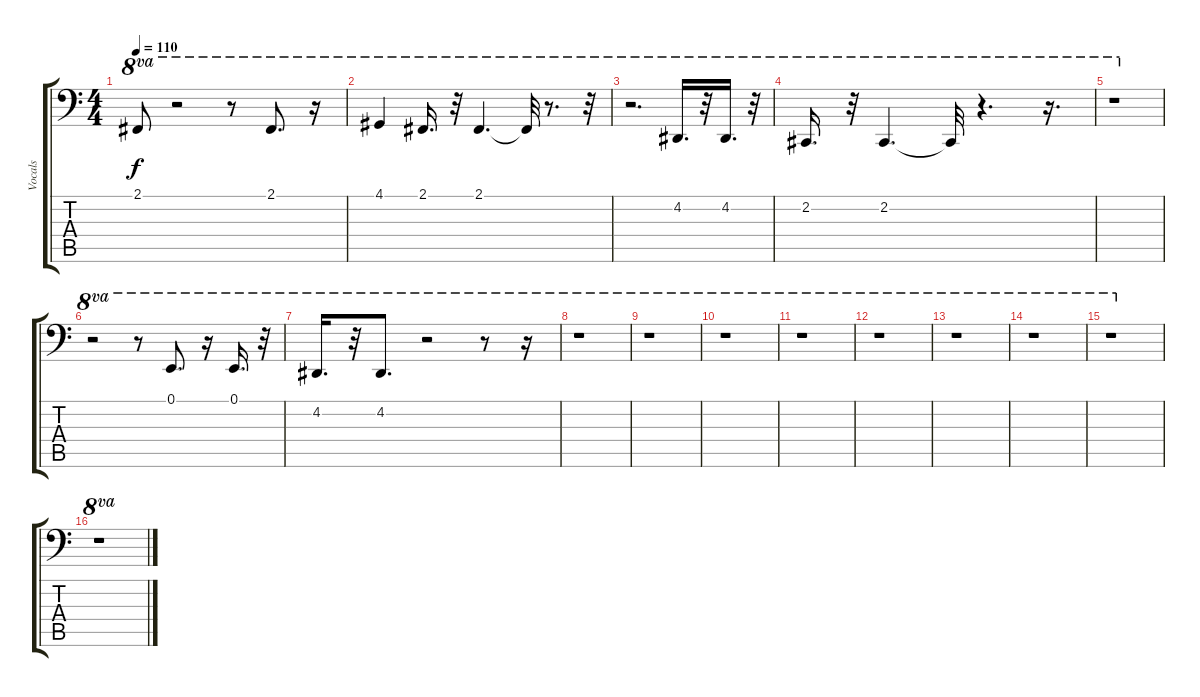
\track ("Vocals" "Vocals") {instrument baritonesax}
\staff {score tabs}
\tuning (E3 B2 G2 D2 A1 E1) {hide}
\ts (4 4)
\tempo 110
\clef f4
\ks c
2.1{t}.8{ot 8va dy f} r.2{ot 8va} r.8{ot 8va} 2.1.8{d ot 8va} r.16{ot 8va} |
4.1.4{ot 8va} 2.1.16{d ot 8va} r.32{ot 8va} 2.1.4{d ot 8va} 2.1{t}.32{ot 8va} r.8{d ot 8va} r.32{ot 8va} |
r.2{d ot 8va} 4.2.16{d ot 8va} r.32{ot 8va} 4.2.16{d ot 8va} r.32{ot 8va} |
2.2.16{d ot 8va} r.32{ot 8va} 2.2.4{d ot 8va} 2.2{t}.32{ot 8va} r.4{d ot 8va} r.16{d ot 8va} |
r.1{ot 8va} |
r.2{ot 8va} r.8{ot 8va} 0.1.8{d ot 8va} r.16{ot 8va} 0.1.16{d ot 8va} r.32{ot 8va} |
4.2.16{d ot 8va} r.32{ot 8va} 4.2.8{d ot 8va} r.2{ot 8va} r.8{ot 8va} r.16{ot 8va} |
r.1{ot 8va} |
r.1{ot 8va} |
r.1{ot 8va} |
r.1{ot 8va} |
r.1{ot 8va} |
r.1{ot 8va} |
r.1{ot 8va} |
r.1{ot 8va} |
r.1{ot 8va}
